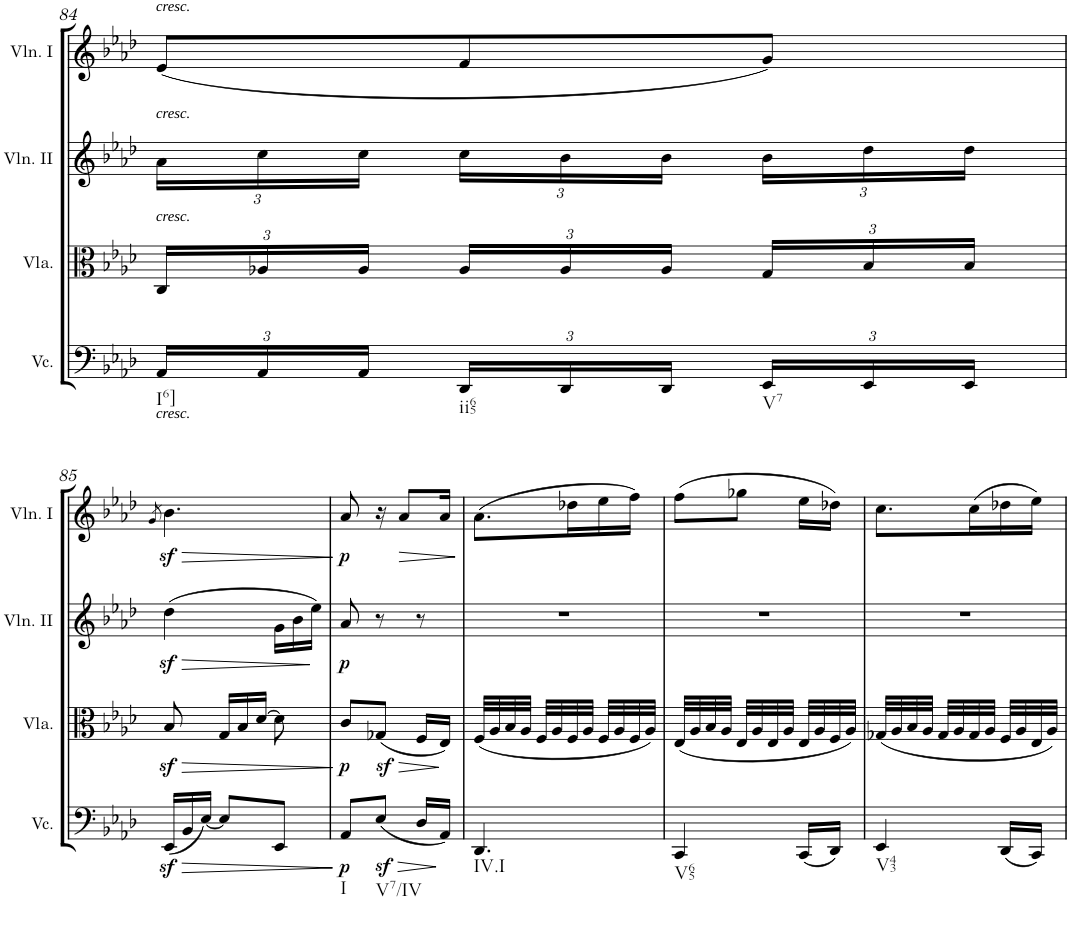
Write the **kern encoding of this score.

**kern	**dynam	**kern	**dynam	**kern	**dynam	**kern	**dynam
*part4	*part4	*part3	*part3	*part2	*part2	*part1	*part1
*staff4	*staff4	*staff3	*staff3	*staff2	*staff2	*staff1	*staff1
*I"Violoncello	*	*I"Viola	*	*I"Violin II	*	*I"Violin I	*
*I'Vc.	*	*I'Vla.	*	*I'Vln. II	*	*I'Vln. I	*
!!LO:PB:g=z
*clefF4	*	*clefC3	*	*clefG2	*	*clefG2	*
*k[b-e-a-d-]	*	*k[b-e-a-d-]	*	*k[b-e-a-d-]	*	*k[b-e-a-d-]	*
*A-:	*	*A-:	*	*A-:	*	*A-:	*
*M3/8	*	*M3/8	*	*M3/8	*	*M3/8	*
*Xbrackettup	*	*Xbrackettup	*	*Xbrackettup	*	*	*
=84	=84	=84	=84	=84	=84	=84	=84
!	!	!	!	!	!	!LO:TX:a:i:t=cresc.	!
!	!	!	!	!LO:TX:a:i:t=cresc.	!	!	!
!	!	!LO:TX:a:i:t=cresc.	!	!	!	!	!
!LO:TX:b:i:t=cresc.	!	!	!	!	!	!	!
!LO:TX:b:t=I6]	!	!	!	!	!	!	!
24AA-/LL	.	24C/LL	.	24a-\LL	.	(8e-/L	.
24AA-/	.	24A-X/	.	24cc\	.	.	.
24AA-/JJ	.	24A-/JJ	.	24cc\JJ	.	.	.
!LO:TX:b:t=ii65	!	!	!	!	!	!	!
24DD-/LL	.	24A-/LL	.	24cc\LL	.	8f/	.
24DD-/	.	24A-/	.	24b-\	.	.	.
24DD-/JJ	.	24A-/JJ	.	24b-\JJ	.	.	.
!LO:TX:b:t=V7	!	!	!	!	!	!	!
24EE-/LL	.	24G/LL	.	24b-\LL	.	8g/J)	.
24EE-/	.	24B-/	.	24dd-\	.	.	.
24EE-/JJ	.	24B-/JJ	.	24dd-\JJ	.	.	.
!!LO:LB:g=z
=85	=85	=85	=85	=85	=85	=85	=85
.	.	.	.	.	.	8qg/	.
!	!LO:HP:b	!	!LO:HP:b	!	!LO:HP:b	!	!
(24EE-z</LL	>	8B-z</	>	(4dd-z<\	>	4.b-z<\	.
24BB-/	.	.	.	.	.	.	.
[24E-/JJ)	.	.	.	.	.	.	.
8E-/L]	.	24G/LL	.	.	.	.	.
.	.	24B-/	.	.	.	.	.
.	.	[24d-/JJ	.	.	.	.	.
8EE-/J	.	8d-\]	.	24g\LL	.	.	.
.	.	.	.	24b-\	.	.	.
.	.	.	.	24ee-\JJ)	.	.	.
.	]	.	]	.	]	.	.
=86	=86	=86	=86	=86	=86	=86	=86
!LO:TX:b:t=I	!	!	!	!	!	!	!
!	!LO:DY:b	!	!LO:DY:b	!	!LO:DY:b	!	!LO:DY:b
8AA-/L	p	8c/L	p	8a-/	p	8a-/	p
!LO:TX:b:t=V7/IV	!	!	!	!	!	!	!
!	!LO:HP:b	!	!LO:HP:b	!	!	!	!
(8E-z</J	>	(8G-Xz</J	>	8r	.	16r	.
!	!	!	!	!	!	!	!LO:HP:b
.	.	.	.	.	.	8a-/L	>
16D-/LL	.	16F/LL	.	8r	.	.	.
16AA-/JJ)	.	16E-/JJ)	.	.	.	16a-/Jk	.
.	]	.	]	.	.	.	]
=87	=87	=87	=87	=87	=87	=87	=87
!LO:TX:b:t=IV.I	!	!	!	!	!	!	!
4.DD-/	.	(32F/LLL	.	4.r	.	(8.a-\L	.
.	.	32A-/	.	.	.	.	.
.	.	32B-/	.	.	.	.	.
.	.	32A-/JJJ	.	.	.	.	.
.	.	32F/LLL	.	.	.	.	.
.	.	32A-/	.	.	.	.	.
.	.	32F/	.	.	.	16dd-X\L	.
.	.	32A-/JJJ	.	.	.	.	.
.	.	32F/LLL	.	.	.	16ee-\	.
.	.	32A-/	.	.	.	.	.
.	.	32F/	.	.	.	16ff\JJ)	.
.	.	32A-/JJJ)	.	.	.	.	.
=88	=88	=88	=88	=88	=88	=88	=88
!LO:TX:b:t=V65	!	!	!	!	!	!	!
4CC/	.	(32E-/LLL	.	4.r	.	(8ff\L	.
.	.	32A-/	.	.	.	.	.
.	.	32B-/	.	.	.	.	.
.	.	32A-/JJJ	.	.	.	.	.
.	.	32E-/LLL	.	.	.	8gg-X\J	.
.	.	32A-/	.	.	.	.	.
.	.	32E-/	.	.	.	.	.
.	.	32A-/JJJ	.	.	.	.	.
(16CC/LL	.	32E-/LLL	.	.	.	16ee-\LL	.
.	.	32A-/	.	.	.	.	.
16DD-/JJ)	.	32F/	.	.	.	16dd-X\JJ)	.
.	.	32A-/JJJ)	.	.	.	.	.
=89	=89	=89	=89	=89	=89	=89	=89
!LO:TX:b:t=V43	!	!	!	!	!	!	!
4EE-/	.	(32G-X/LLL	.	4.r	.	8.cc\L	.
.	.	32A-/	.	.	.	.	.
.	.	32B-/	.	.	.	.	.
.	.	32A-/JJJ	.	.	.	.	.
.	.	32G-/LLL	.	.	.	.	.
.	.	32A-/	.	.	.	.	.
.	.	32G-/	.	.	.	(16cc\L	.
.	.	32A-/JJJ	.	.	.	.	.
(16DD-/LL	.	32F/LLL	.	.	.	16dd-X\	.
.	.	32A-/	.	.	.	.	.
16CC/JJ)	.	32E-/	.	.	.	16ee-\JJ)	.
.	.	32A-/JJJ)	.	.	.	.	.
=	=	=	=	=	=	=	=
*-	*-	*-	*-	*-	*-	*-	*-
